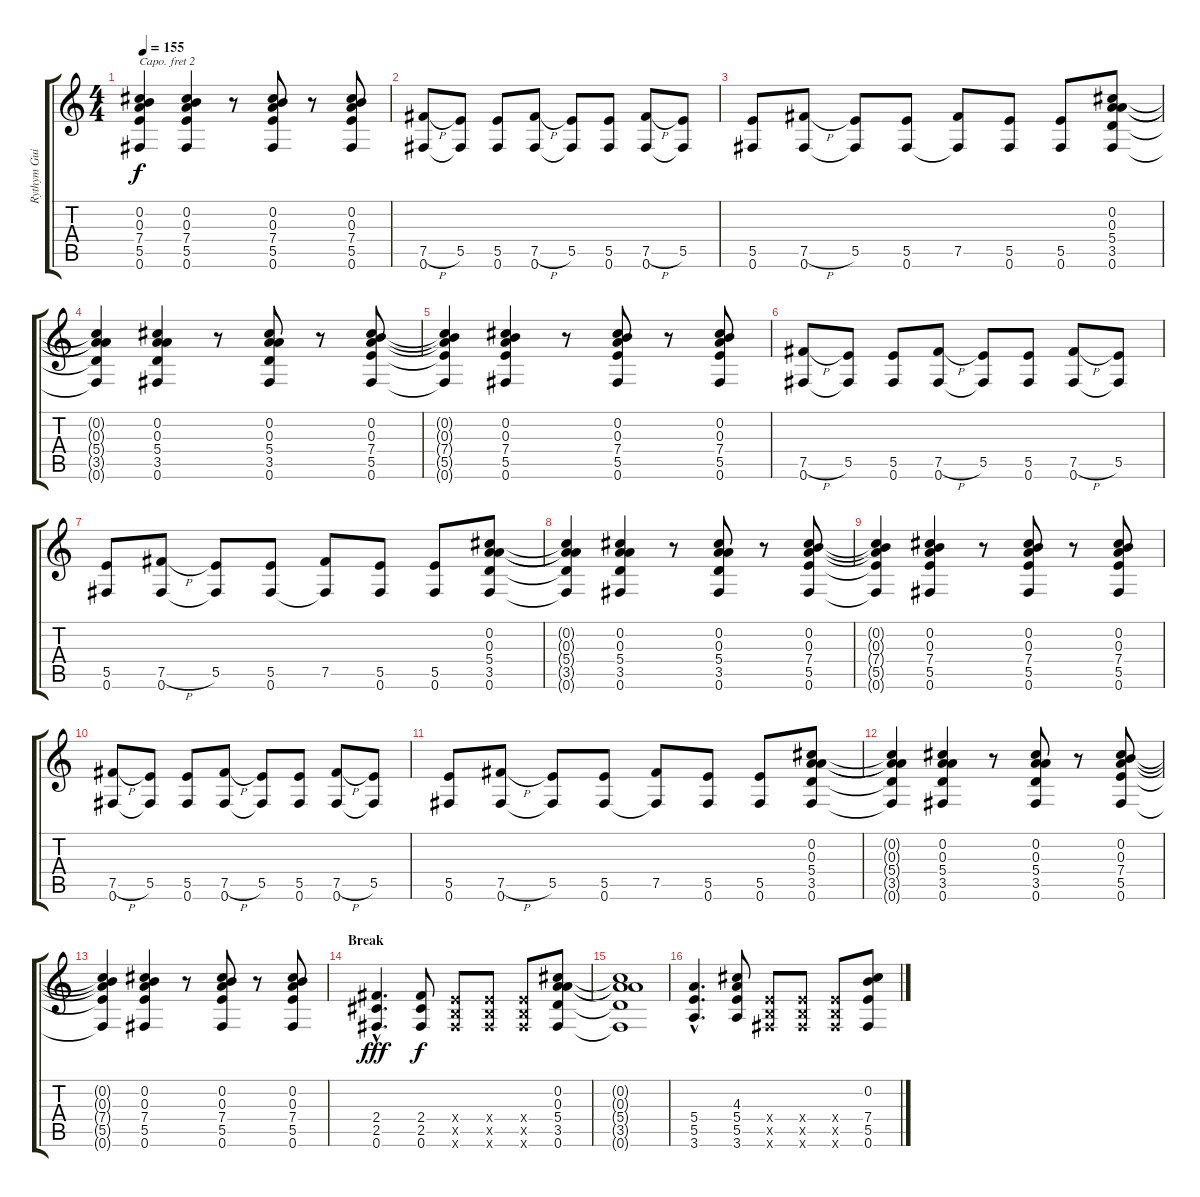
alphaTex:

\track ("Rythym Guitar" "Rythym Gui") {instrument electricguitarclean}
\staff {score tabs}
\capo 2
\tuning (E4 B3 G3 D3 A2 E2) {hide}
\ts (4 4)
\tempo 155
\clef g2
\ks c
(0.2{t} 0.3{t} 7.4{t} 5.5{t} 0.6{t}).4{dy f} (0.2 0.3 7.4 5.5 0.6).4 r.8 (0.2 0.3 7.4 5.5 0.6).8 r.8 (0.2 0.3 7.4 5.5 0.6).8 |
(7.5{h} 0.6).8 (5.5 0.6{t}).8 (5.5 0.6).8 (7.5{h} 0.6).8 (5.5 0.6{t}).8 (5.5 0.6).8 (7.5{h} 0.6).8 (5.5 0.6{t}).8 |
(5.5 0.6).8 (7.5{h} 0.6).8 (5.5 0.6{t}).8 (5.5 0.6).8 (7.5 0.6{t}).8 (5.5 0.6).8 (5.5 0.6).8 (0.2 0.3 5.4 3.5 0.6).8 |
(0.2{t} 0.3{t} 5.4{t} 3.5{t} 0.6{t}).4 (0.2 0.3 5.4 3.5 0.6).4 r.8 (0.2 0.3 5.4 3.5 0.6).8 r.8 (0.2 0.3 7.4 5.5 0.6).8 |
(0.2{t} 0.3{t} 7.4{t} 5.5{t} 0.6{t}).4 (0.2 0.3 7.4 5.5 0.6).4 r.8 (0.2 0.3 7.4 5.5 0.6).8 r.8 (0.2 0.3 7.4 5.5 0.6).8 |
(7.5{h} 0.6).8 (5.5 0.6{t}).8 (5.5 0.6).8 (7.5{h} 0.6).8 (5.5 0.6{t}).8 (5.5 0.6).8 (7.5{h} 0.6).8 (5.5 0.6{t}).8 |
(5.5 0.6).8 (7.5{h} 0.6).8 (5.5 0.6{t}).8 (5.5 0.6).8 (7.5 0.6{t}).8 (5.5 0.6).8 (5.5 0.6).8 (0.2 0.3 5.4 3.5 0.6).8 |
(0.2{t} 0.3{t} 5.4{t} 3.5{t} 0.6{t}).4 (0.2 0.3 5.4 3.5 0.6).4 r.8 (0.2 0.3 5.4 3.5 0.6).8 r.8 (0.2 0.3 7.4 5.5 0.6).8 |
(0.2{t} 0.3{t} 7.4{t} 5.5{t} 0.6{t}).4 (0.2 0.3 7.4 5.5 0.6).4 r.8 (0.2 0.3 7.4 5.5 0.6).8 r.8 (0.2 0.3 7.4 5.5 0.6).8 |
(7.5{h} 0.6).8 (5.5 0.6{t}).8 (5.5 0.6).8 (7.5{h} 0.6).8 (5.5 0.6{t}).8 (5.5 0.6).8 (7.5{h} 0.6).8 (5.5 0.6{t}).8 |
(5.5 0.6).8 (7.5{h} 0.6).8 (5.5 0.6{t}).8 (5.5 0.6).8 (7.5 0.6{t}).8 (5.5 0.6).8 (5.5 0.6).8 (0.2 0.3 5.4 3.5 0.6).8 |
(0.2{t} 0.3{t} 5.4{t} 3.5{t} 0.6{t}).4 (0.2 0.3 5.4 3.5 0.6).4 r.8 (0.2 0.3 5.4 3.5 0.6).8 r.8 (0.2 0.3 7.4 5.5 0.6).8 |
(0.2{t} 0.3{t} 7.4{t} 5.5{t} 0.6{t}).4 (0.2 0.3 7.4 5.5 0.6).4 r.8 (0.2 0.3 7.4 5.5 0.6).8 r.8 (0.2 0.3 7.4 5.5 0.6).8 |
\section ("" "Break")
(2.4{hac} 2.5{hac} 0.6{hac}).4{d dy fff instrument distortionguitar} (2.4 2.5 0.6).8{dy f} (0.4{x} 0.5{x} 0.6{x}).8 (0.4{x} 0.5{x} 0.6{x}).8 (0.4{x} 0.5{x} 0.6{x}).8 (0.2 0.3 5.4 3.5 0.6).8 |
(0.2{t} 0.3{t} 5.4{t} 3.5{t} 0.6{t}).1 |
(5.4{hac} 5.5{hac} 3.6{hac}).4{d} (4.3 5.4 5.5 3.6).8 (0.4{x} 0.5{x} 0.6{x}).8 (0.4{x} 0.5{x} 0.6{x}).8 (0.4{x} 0.5{x} 0.6{x}).8 (0.2 7.4 5.5 0.6).8
